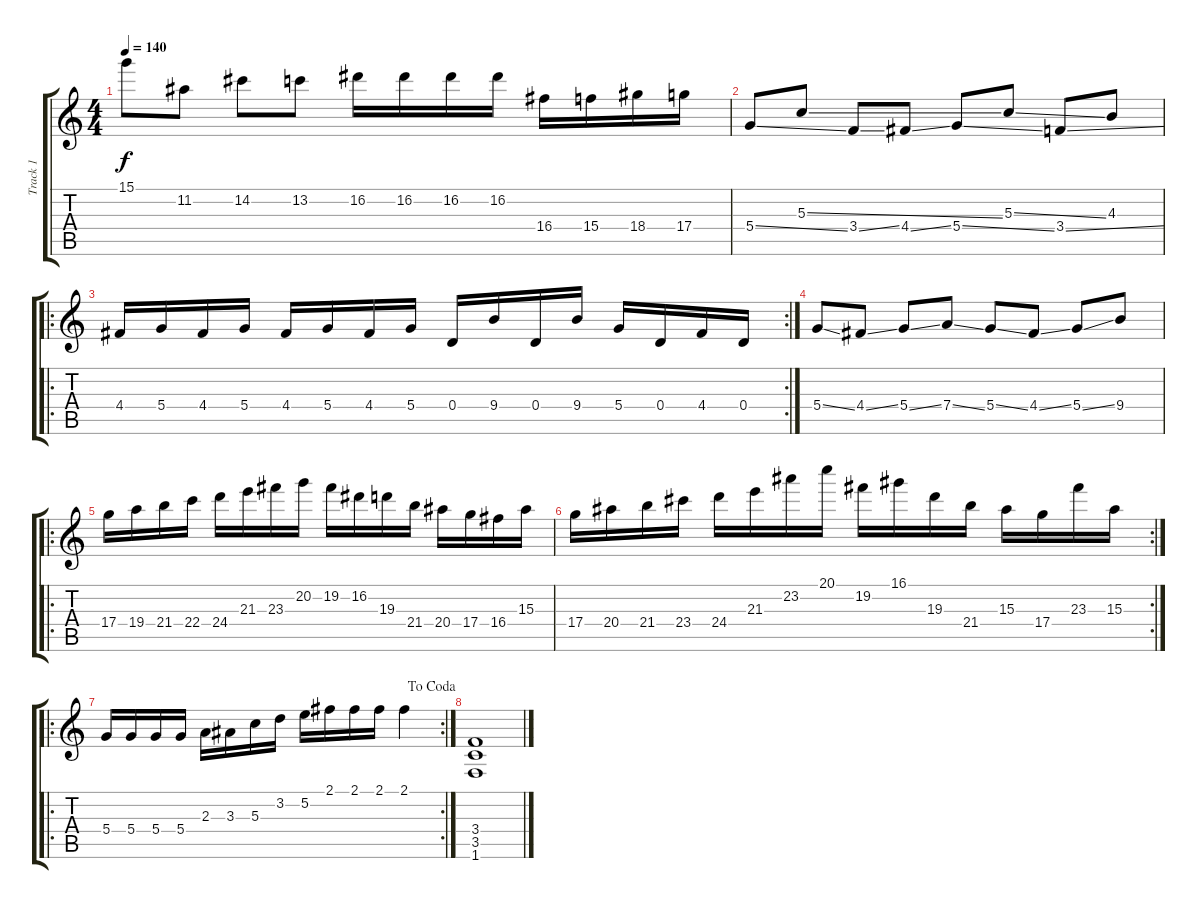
\track ("Track 1" "Track 1") {instrument overdrivenguitar}
\staff {score tabs}
\tuning (E4 B3 G3 D3 A2 E2) {hide}
\ts (4 4)
\tempo 140
\clef g2
\ks c
15.1.8{dy f} 11.2.8 14.2.8 13.2.8 16.2.16 16.2.16 16.2.16 16.2.16 16.4.16 15.4.16 18.4.16 17.4.16 |
5.4{ss}.8 5.3{ss}.8 3.4{ss}.8 4.4{ss}.8 5.4{ss}.8 5.3{ss}.8 3.4{ss}.8 4.3.8 |
\ro
\rc 2
4.4.16 5.4.16 4.4.16 5.4.16 4.4.16 5.4.16 4.4.16 5.4.16 0.4.16 9.4.16 0.4.16 9.4.16 5.4.16 0.4.16 4.4.16 0.4.16 |
5.4{ss}.8 4.4{ss}.8 5.4{ss}.8 7.4{ss}.8 5.4{ss}.8 4.4{ss}.8 5.4{ss}.8 9.4.8 |
\ro
17.4.16 19.4.16 21.4.16 22.4.16 24.4.16 21.3.16 23.3.16 20.2.16 19.2.16 16.2.16 19.3.16 21.4.16 20.4.16 17.4.16 16.4.16 15.3.16 |
\rc 2
17.4.16 20.4.16 21.4.16 23.4.16 24.4.16 21.3.16 23.2.16 20.1.16 19.2.16 16.1.16 19.3.16 21.4.16 15.3.16 17.4.16 23.3.16 15.3.16 |
\ro
\rc 2
\jump dacoda
5.4.16 5.4.16 5.4.16 5.4.16 2.3.16 3.3.16 5.3.16 3.2.16 5.2.16 2.1.16 2.1.16 2.1.16 2.1.4 |
(3.4 3.5 1.6).1
